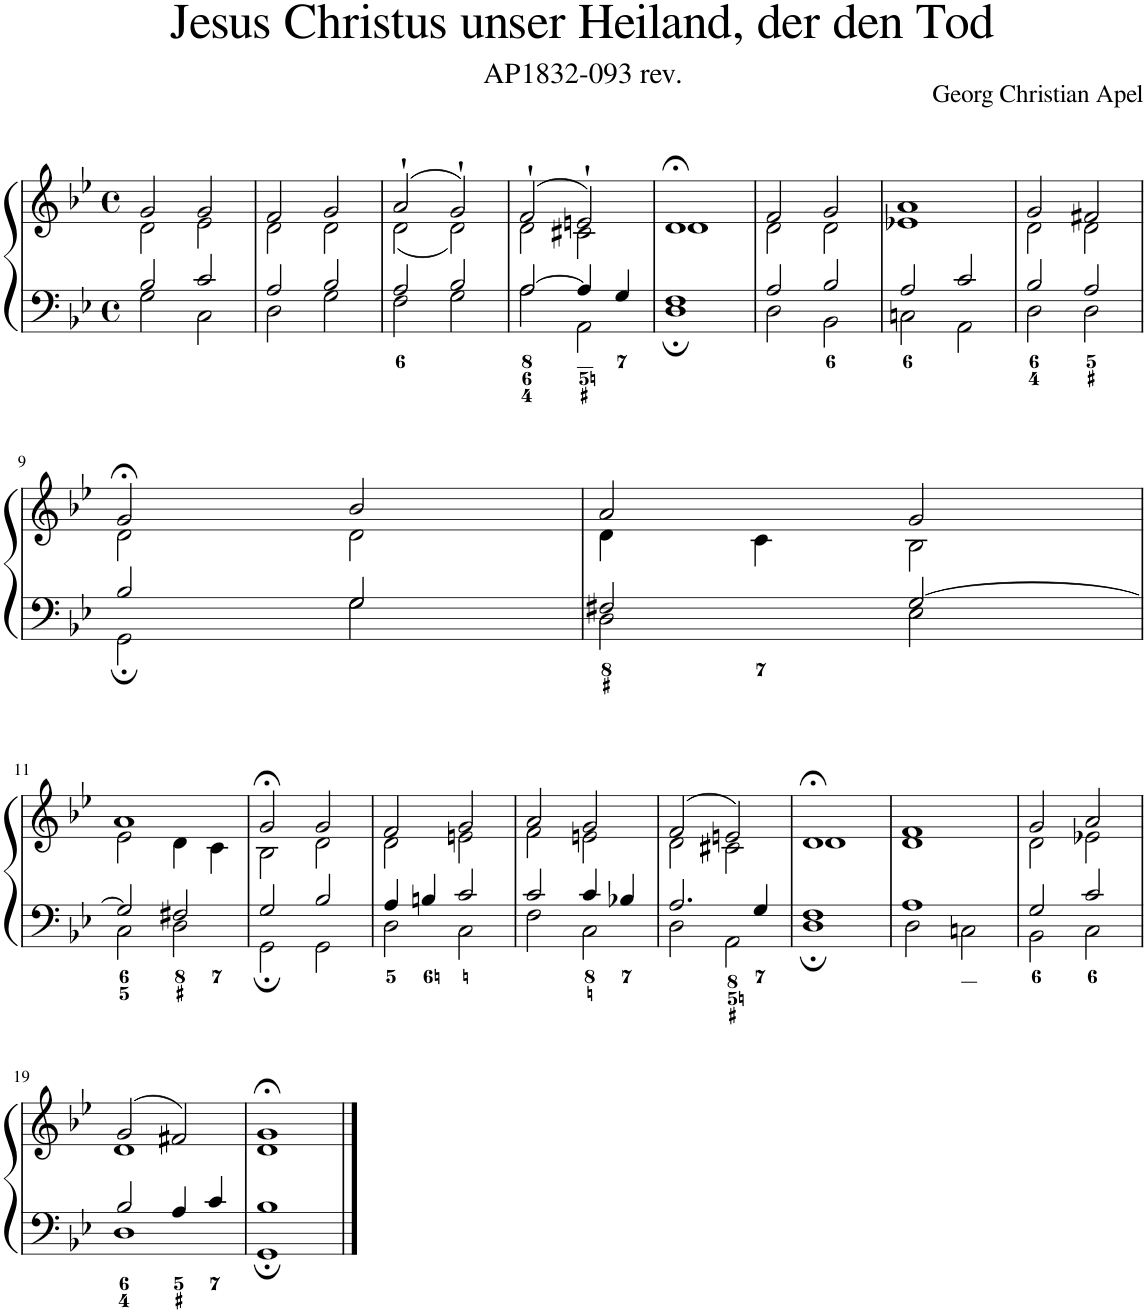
**kern	**kern
*part1	*part1
*staff2	*staff1
*I"Piano	*
*I'Pno.	*
*clefF4	*clefG2
*k[b-e-]	*k[b-e-]
*M4/4	*M4/4
*met(c)	*met(c)
=1	=1
*^	*^
2B-/	2G\	2g/	2d\
2c/	2C\	2g/	2e-\
=2	=2	=2	=2
2A/	2D\	2f/	2d\
2B-/	2G\	2g/	2d\
=3	=3	=3	=3
2A/	2F\	(2a`/	(2d\
2B-/	2G\	2g`/)	2d\)
=4	=4	=4	=4
[2A/	2A\	(2f`/	2d\
4A/]	2AA\	2en`/)	2c#X\
4G/	.	.	.
=5	=5	=5	=5
1F	1D;	1d;<	1d
=6	=6	=6	=6
2A/	2D\	2f/	2d\
2B-/	2BB-\	2g/	2d\
=7	=7	=7	=7
2A/	2Cn\	1a	1e-X
2c/	2AA\	.	.
=8	=8	=8	=8
2B-/	2D\	2g/	2d\
2A/	2D\	2f#X/	2d\
!!LO:LB:g=z	!!
=9	=9	=9	=9
2B-/	2GG;\	2g;</	2d\
2G/	2G\	2b-/	2d\
=10	=10	=10	=10
2F#X/	2D\	2a/	4d\
.	.	.	4c\
[2G/	2E-\	2g/	2B-\
!!LO:LB:g=z	!!
=11	=11	=11	=11
2G/]	2C\	1a	2e-\
2F#X/	2D\	.	4d\
.	.	.	4c\
=12	=12	=12	=12
2G/	2GG;\	2g;</	2B-\
2B-/	2GG\	2g/	2d\
=13	=13	=13	=13
4A/	2D\	2f/	2d\
4Bn/	.	.	.
2c/	2C\	2g/	2en\
=14	=14	=14	=14
2c/	2F\	2a/	2f\
4c/	2C\	2g/	2en\
4B-X/	.	.	.
=15	=15	=15	=15
2.A/	2D\	(2f/	2d\
.	2AA\	2en/)	2c#X\
4G/	.	.	.
=16	=16	=16	=16
1F	1D;	1d;<	1d
=17	=17	=17	=17
1A	2D\	1f	1d
.	2Cn\	.	.
=18	=18	=18	=18
2G/	2BB-\	2g/	2d\
2c/	2C\	2a/	2e-X\
!!LO:LB:g=z	!!
=19	=19	=19	=19
2B-/	1D	(2g/	1d
4A/	.	2f#X/)	.
4c/	.	.	.
=20	=20	=20	=20
1B-	1GG;	1g;<	1d
*v	*v	*	*
*	*v	*v
==	==
*-	*-
